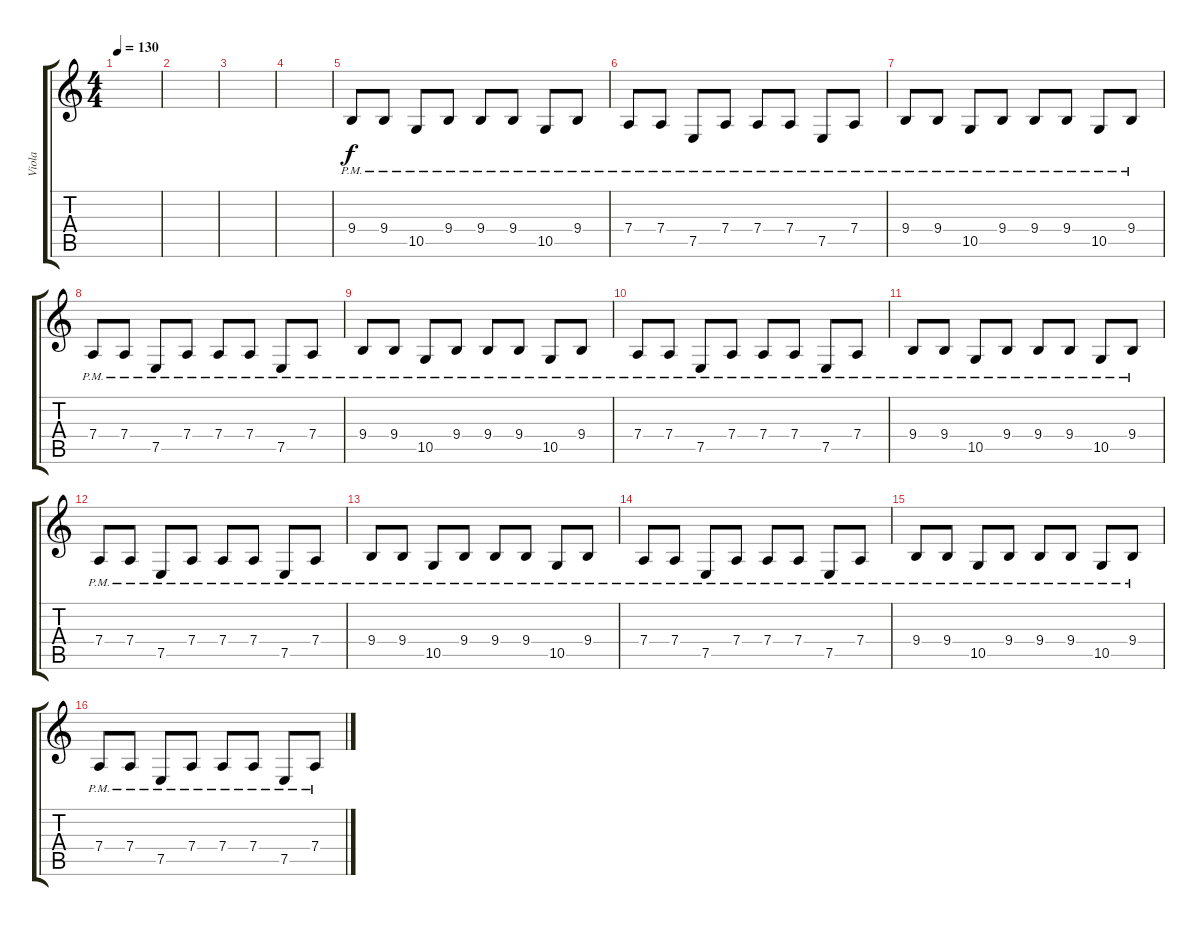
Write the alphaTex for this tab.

\track ("Viola" "Viola") {instrument viola}
\staff {score tabs}
\tuning (E4 B3 G3 D3 A2 E2) {hide}
\ts (4 4)
\tempo 130
\clef g2
\ks c
|
|
|
|
9.4{pm}.8 9.4{pm}.8 10.5{pm}.8 9.4{pm}.8 9.4{pm}.8 9.4{pm}.8 10.5{pm}.8 9.4{pm}.8 |
7.4{pm}.8 7.4{pm}.8 7.5{pm}.8 7.4{pm}.8 7.4{pm}.8 7.4{pm}.8 7.5{pm}.8 7.4{pm}.8 |
9.4{pm}.8 9.4{pm}.8 10.5{pm}.8 9.4{pm}.8 9.4{pm}.8 9.4{pm}.8 10.5{pm}.8 9.4{pm}.8 |
7.4{pm}.8 7.4{pm}.8 7.5{pm}.8 7.4{pm}.8 7.4{pm}.8 7.4{pm}.8 7.5{pm}.8 7.4{pm}.8 |
9.4{pm}.8 9.4{pm}.8 10.5{pm}.8 9.4{pm}.8 9.4{pm}.8 9.4{pm}.8 10.5{pm}.8 9.4{pm}.8 |
7.4{pm}.8 7.4{pm}.8 7.5{pm}.8 7.4{pm}.8 7.4{pm}.8 7.4{pm}.8 7.5{pm}.8 7.4{pm}.8 |
9.4{pm}.8 9.4{pm}.8 10.5{pm}.8 9.4{pm}.8 9.4{pm}.8 9.4{pm}.8 10.5{pm}.8 9.4{pm}.8 |
7.4{pm}.8 7.4{pm}.8 7.5{pm}.8 7.4{pm}.8 7.4{pm}.8 7.4{pm}.8 7.5{pm}.8 7.4{pm}.8 |
9.4{pm}.8 9.4{pm}.8 10.5{pm}.8 9.4{pm}.8 9.4{pm}.8 9.4{pm}.8 10.5{pm}.8 9.4{pm}.8 |
7.4{pm}.8 7.4{pm}.8 7.5{pm}.8 7.4{pm}.8 7.4{pm}.8 7.4{pm}.8 7.5{pm}.8 7.4{pm}.8 |
9.4{pm}.8 9.4{pm}.8 10.5{pm}.8 9.4{pm}.8 9.4{pm}.8 9.4{pm}.8 10.5{pm}.8 9.4{pm}.8 |
7.4{pm}.8 7.4{pm}.8 7.5{pm}.8 7.4{pm}.8 7.4{pm}.8 7.4{pm}.8 7.5{pm}.8 7.4{pm}.8
